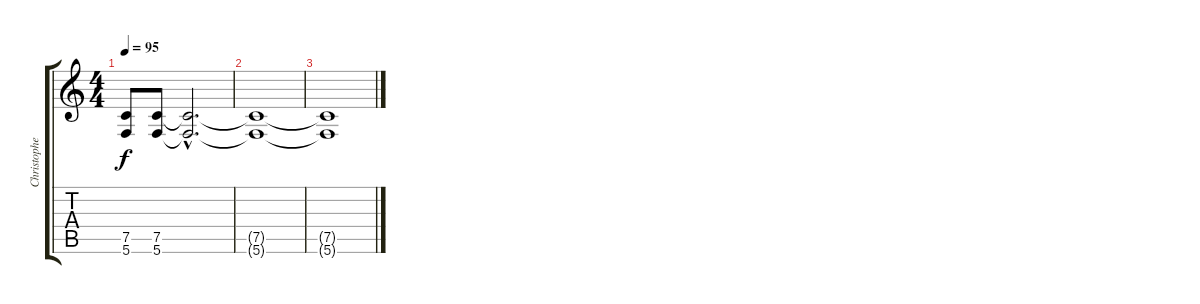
\track ("Christopher (R)" "Christophe") {instrument distortionguitar}
\staff {score tabs}
\tuning (C4 G3 Eb3 Bb2 F2 C2) {hide}
\ts (4 4)
\tempo 95
\clef g2
\ks c
(7.5 5.6).8{dy f} (7.5 5.6).8 (7.5{hac t} 5.6{hac t}).2{d} |
(7.5{t} 5.6{t}).1{volume 0} |
(7.5{t} 5.6{t}).1
